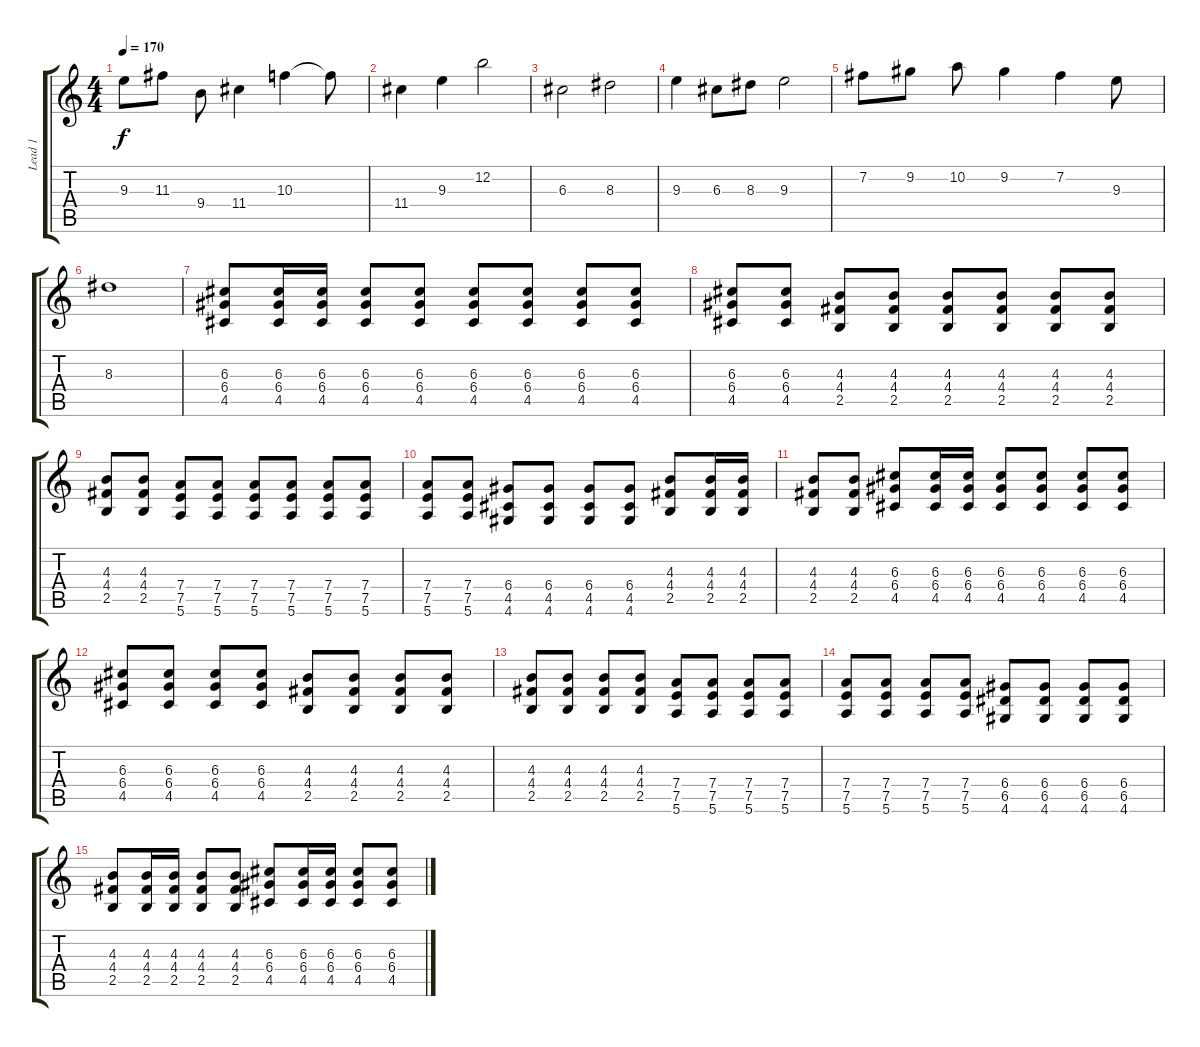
\track ("Lead 1" "Lead 1") {instrument distortionguitar}
\staff {score tabs}
\tuning (E4 B3 G3 D3 A2 E2) {hide}
\ts (4 4)
\tempo 170
\clef g2
\ks c
9.3.8{dy f} 11.3.8 9.4.8 11.4.4 10.3.4 10.3{t}.8 |
11.4.4 9.3.4 12.2.2 |
6.3.2 8.3.2 |
9.3.4 6.3.8 8.3.8 9.3.2 |
7.2.8 9.2.8 10.2.8 9.2.4 7.2.4 9.3.8 |
8.3.1 |
(6.3 6.4 4.5).8 (6.3 6.4 4.5).16 (6.3 6.4 4.5).16 (6.3 6.4 4.5).8 (6.3 6.4 4.5).8 (6.3 6.4 4.5).8 (6.3 6.4 4.5).8 (6.3 6.4 4.5).8 (6.3 6.4 4.5).8 |
(6.3 6.4 4.5).8 (6.3 6.4 4.5).8 (4.3 4.4 2.5).8 (4.3 4.4 2.5).8 (4.3 4.4 2.5).8 (4.3 4.4 2.5).8 (4.3 4.4 2.5).8 (4.3 4.4 2.5).8 |
(4.3 4.4 2.5).8 (4.3 4.4 2.5).8 (7.4 7.5 5.6).8 (7.4 7.5 5.6).8 (7.4 7.5 5.6).8 (7.4 7.5 5.6).8 (7.4 7.5 5.6).8 (7.4 7.5 5.6).8 |
(7.4 7.5 5.6).8 (7.4 7.5 5.6).8 (6.4 4.5 4.6).8 (6.4 4.5 4.6).8 (6.4 4.5 4.6).8 (6.4 4.5 4.6).8 (4.3 4.4 2.5).8 (4.3 4.4 2.5).16 (4.3 4.4 2.5).16 |
(4.3 4.4 2.5).8 (4.3 4.4 2.5).8 (6.3 6.4 4.5).8 (6.3 6.4 4.5).16 (6.3 6.4 4.5).16 (6.3 6.4 4.5).8 (6.3 6.4 4.5).8 (6.3 6.4 4.5).8 (6.3 6.4 4.5).8 |
(6.3 6.4 4.5).8 (6.3 6.4 4.5).8 (6.3 6.4 4.5).8 (6.3 6.4 4.5).8 (4.3 4.4 2.5).8 (4.3 4.4 2.5).8 (4.3 4.4 2.5).8 (4.3 4.4 2.5).8 |
(4.3 4.4 2.5).8 (4.3 4.4 2.5).8 (4.3 4.4 2.5).8 (4.3 4.4 2.5).8 (7.4 7.5 5.6).8 (7.4 7.5 5.6).8 (7.4 7.5 5.6).8 (7.4 7.5 5.6).8 |
(7.4 7.5 5.6).8 (7.4 7.5 5.6).8 (7.4 7.5 5.6).8 (7.4 7.5 5.6).8 (6.4 6.5 4.6).8 (6.4 6.5 4.6).8 (6.4 6.5 4.6).8 (6.4 6.5 4.6).8 |
(4.3 4.4 2.5).8 (4.3 4.4 2.5).16 (4.3 4.4 2.5).16 (4.3 4.4 2.5).8 (4.3 4.4 2.5).8 (6.3 6.4 4.5).8 (6.3 6.4 4.5).16 (6.3 6.4 4.5).16 (6.3 6.4 4.5).8 (6.3 6.4 4.5).8
